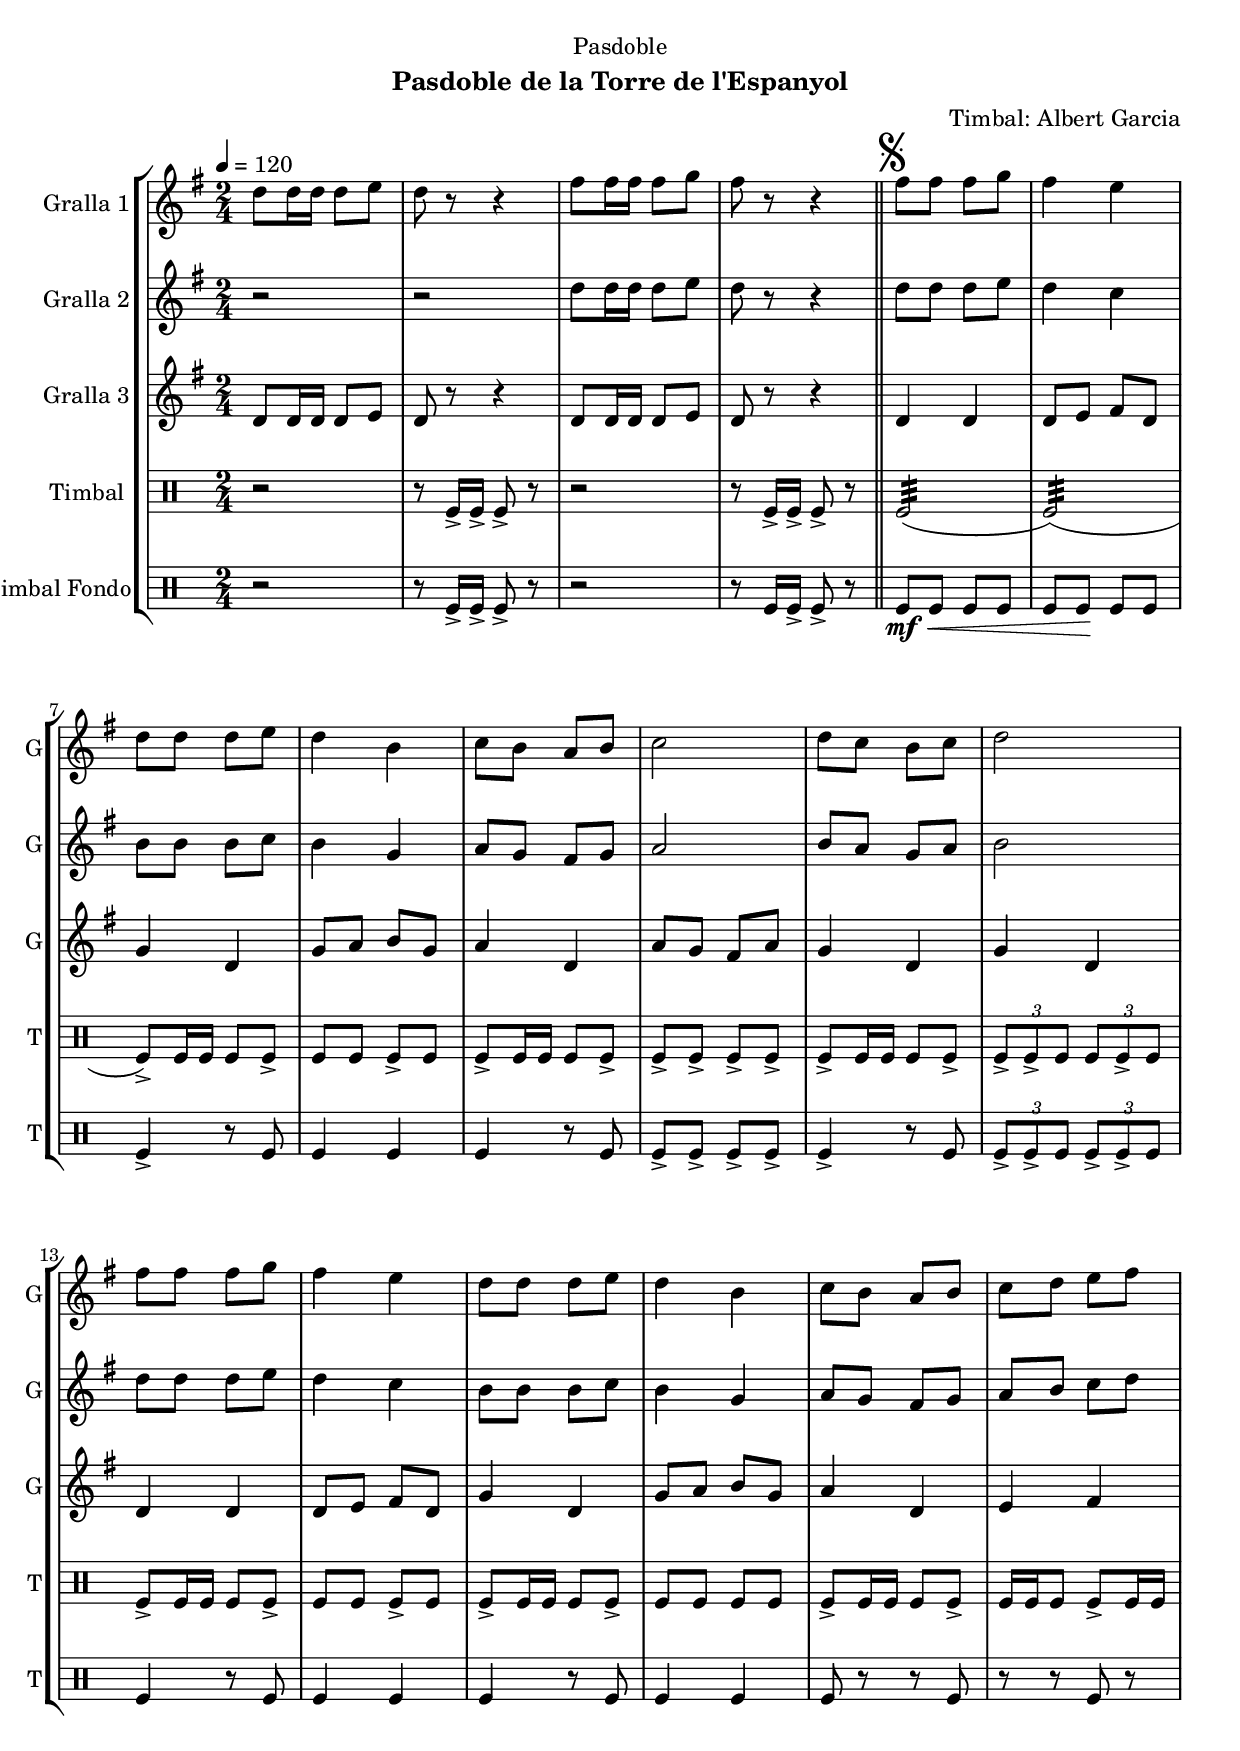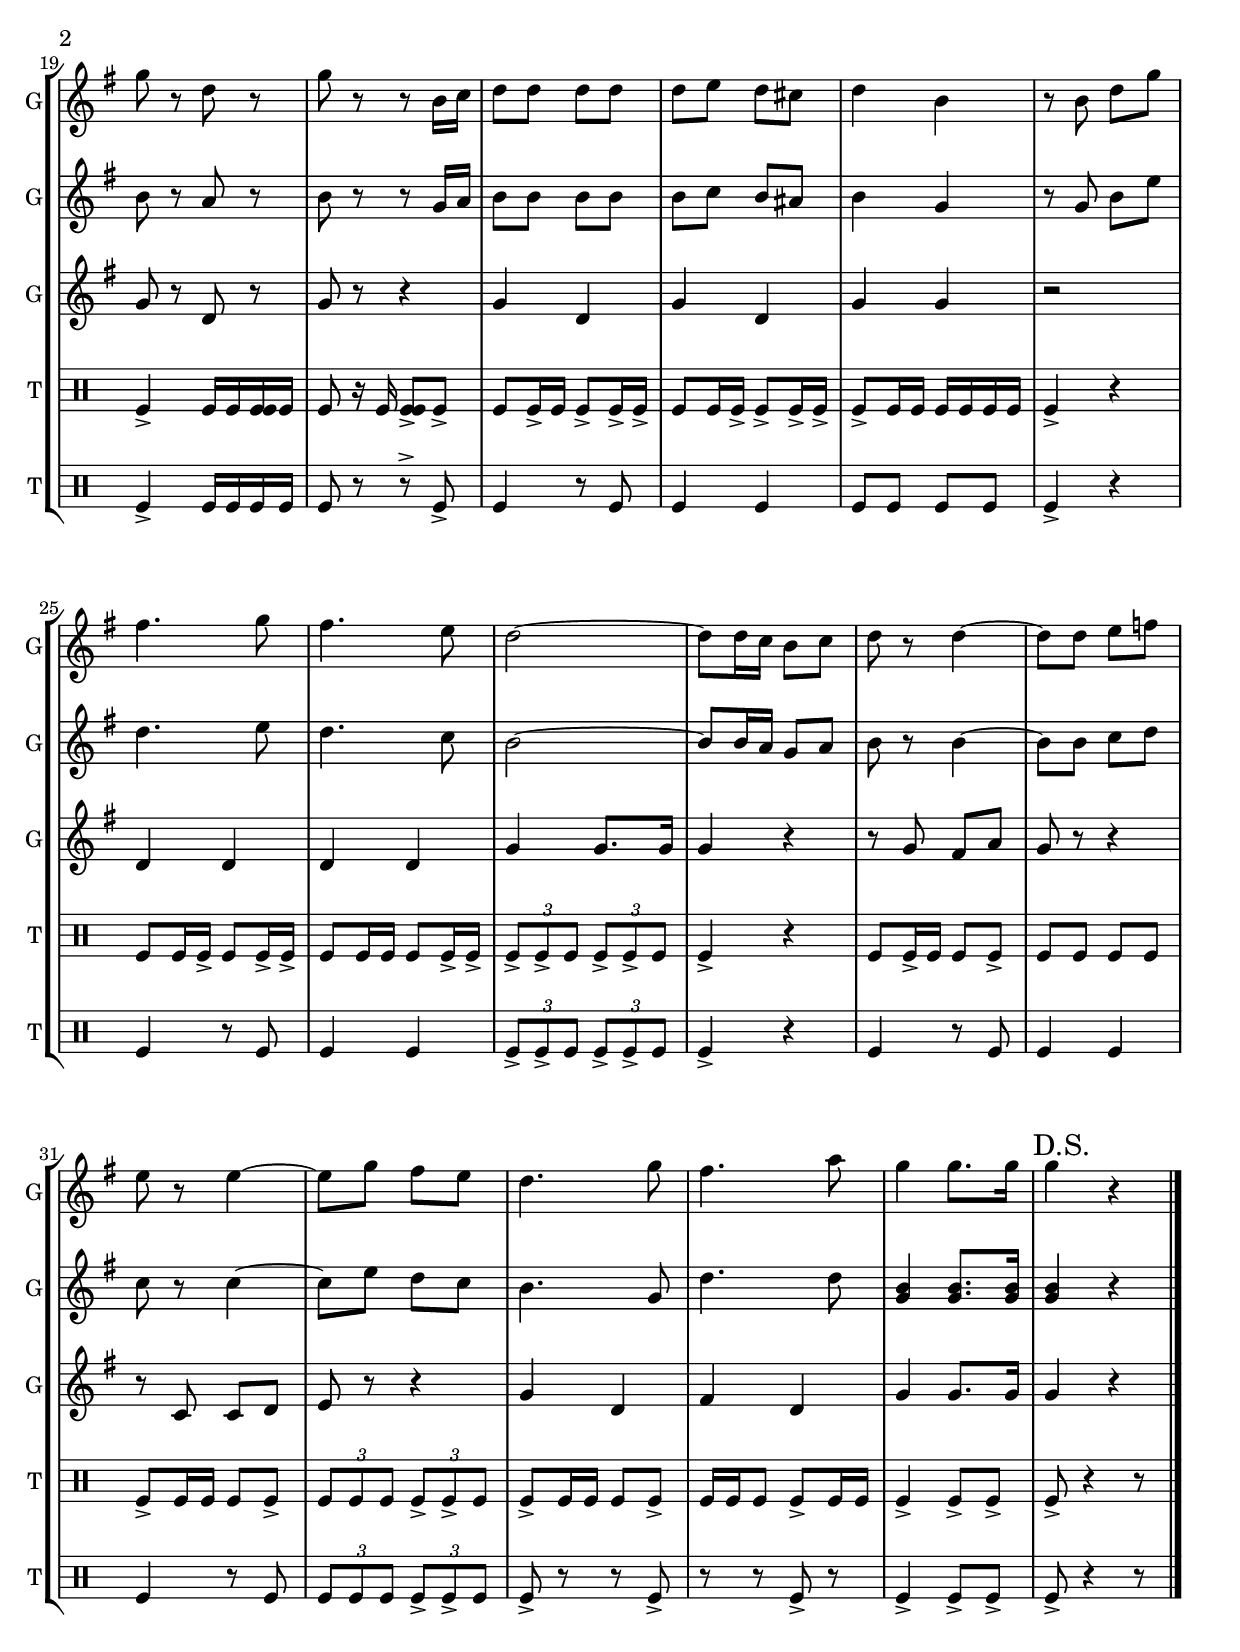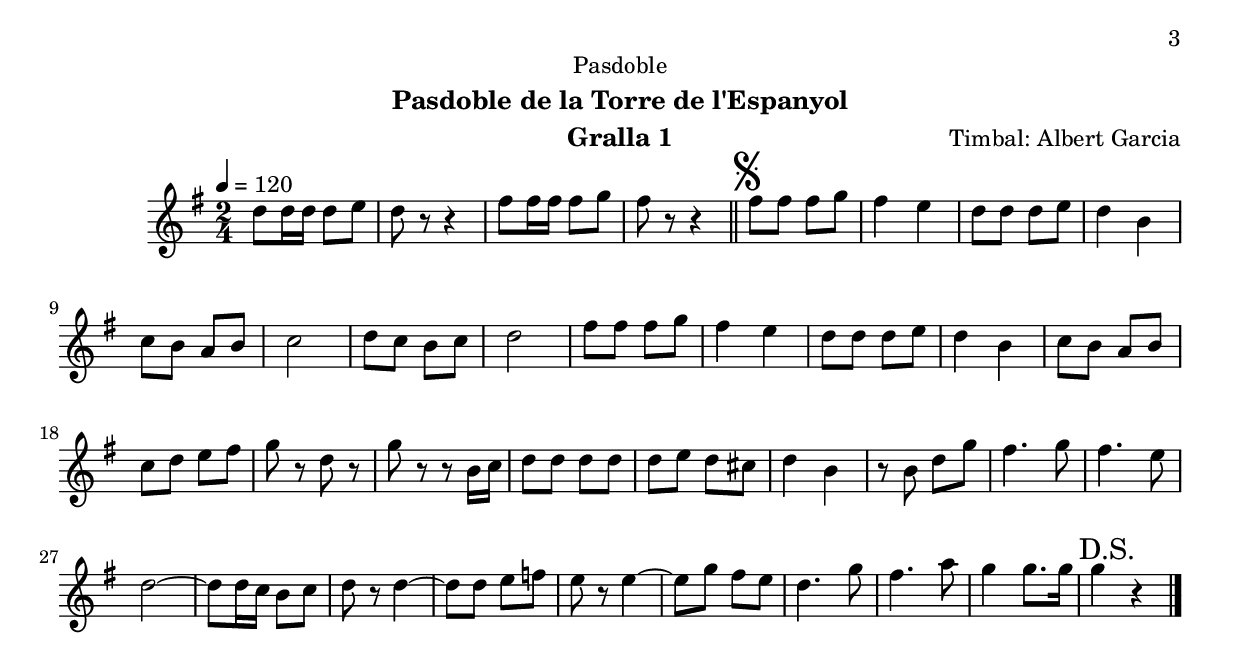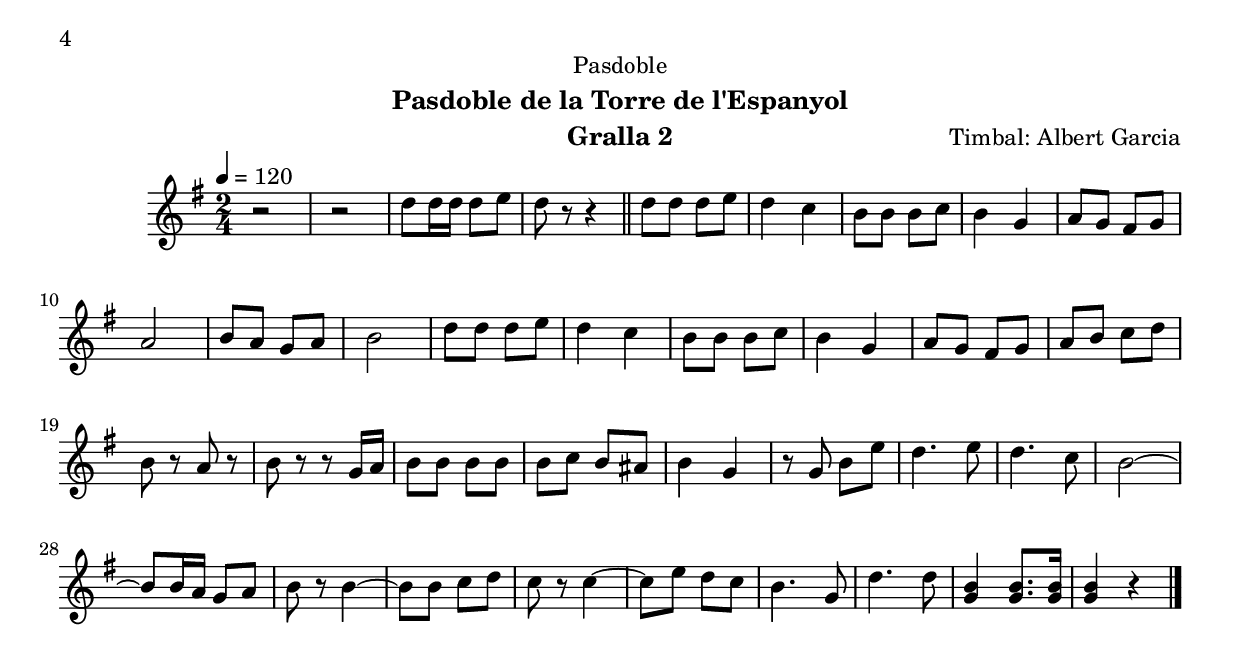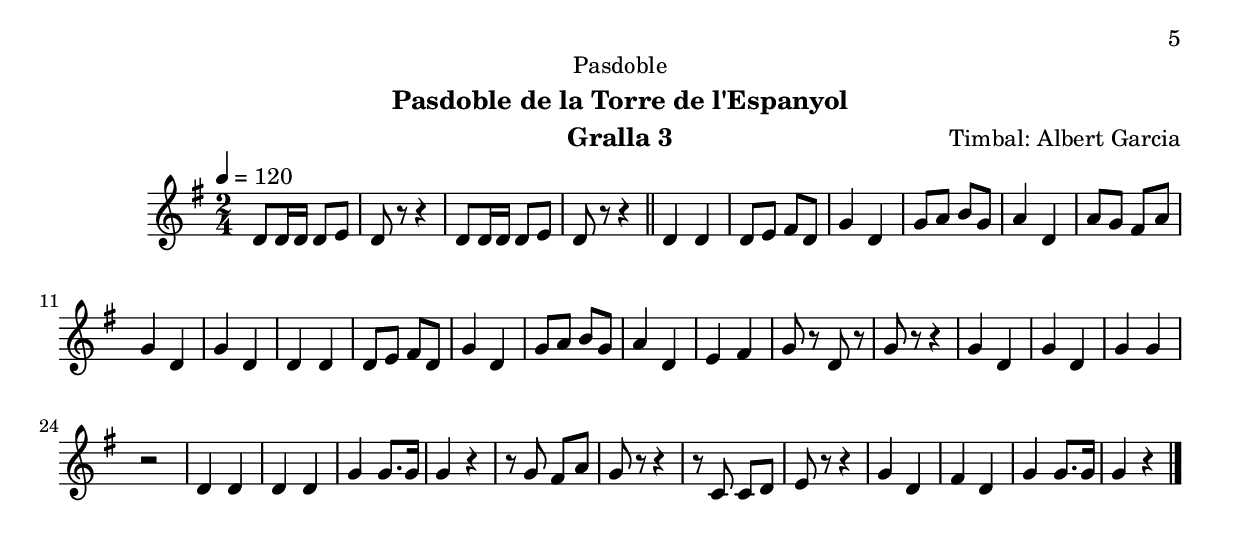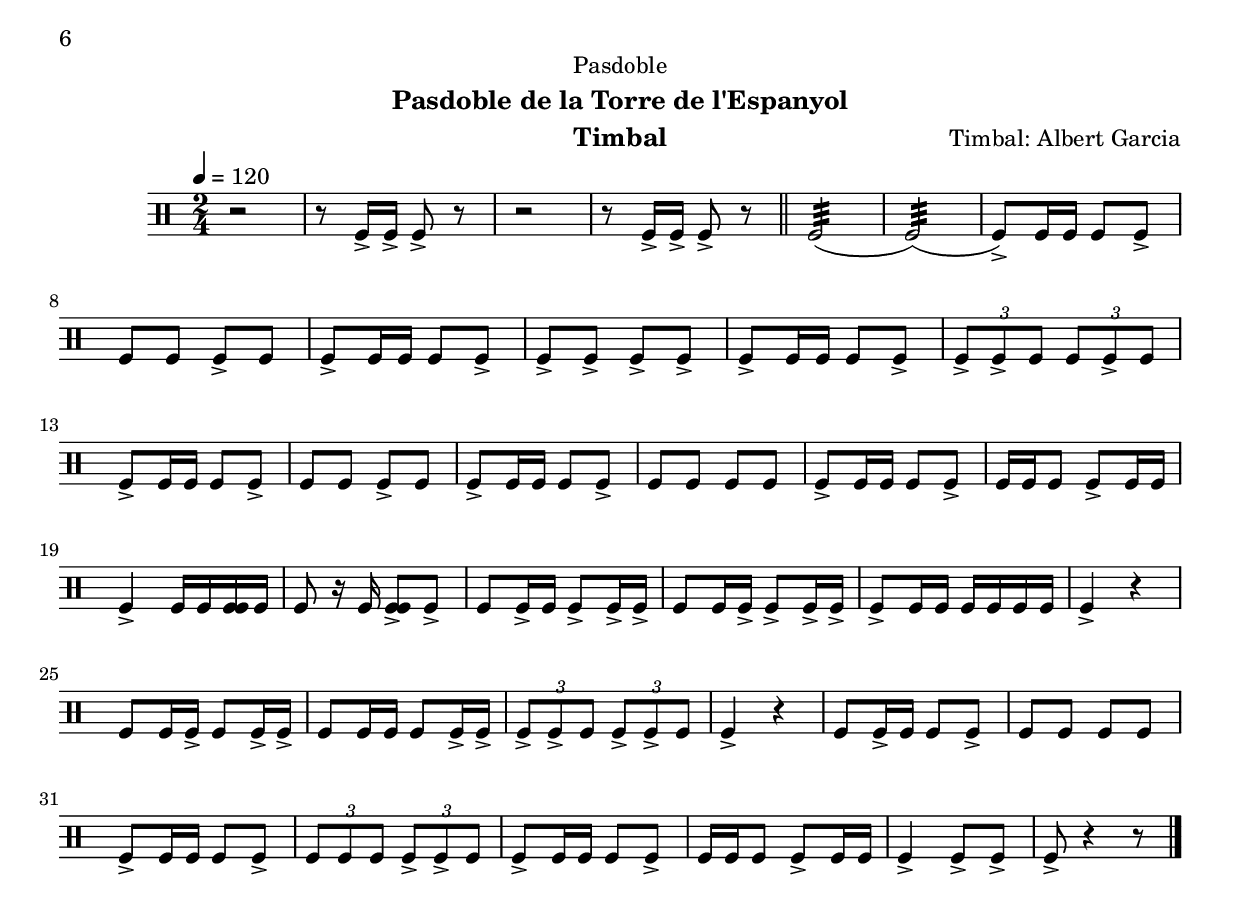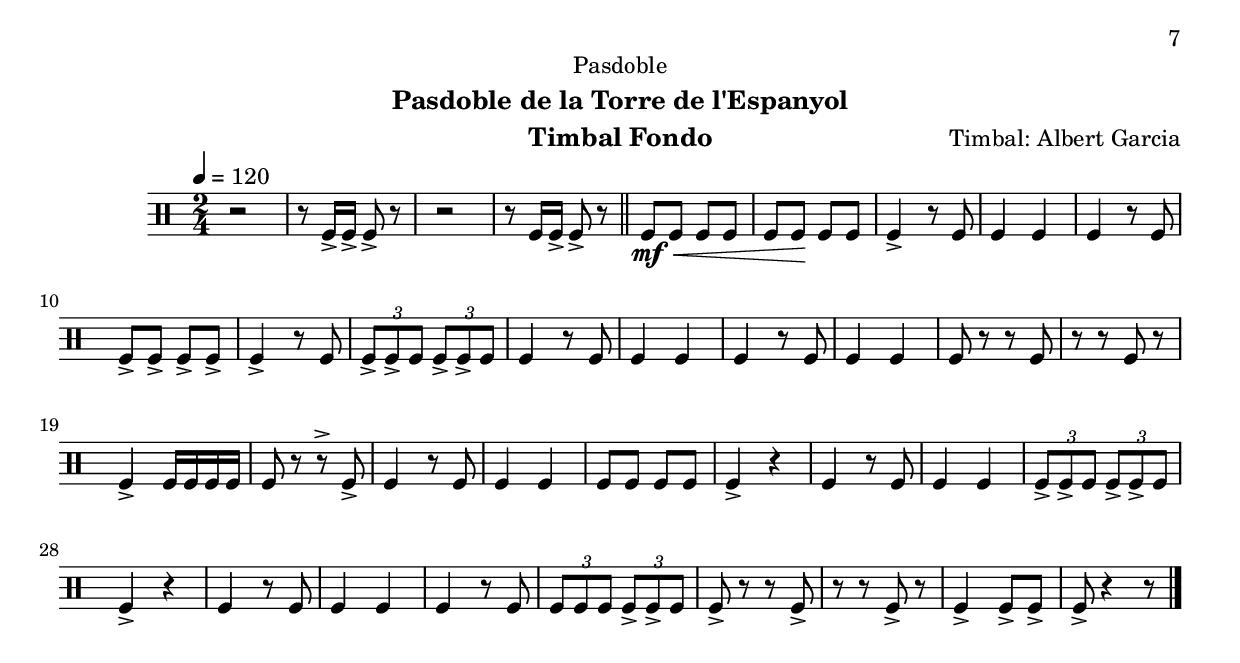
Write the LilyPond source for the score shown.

\version "2.16.2"

\header {
  dedication="Pasdoble"
  title=""
  subtitle="Pasdoble de la Torre de l'Espanyol"
  subsubtitle=""
  poet=""
  meter=""
  piece=""
  composer="Timbal: Albert Garcia"
  arranger=""
  opus=""
  instrument=""
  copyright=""
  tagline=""
}

liniaroAa =
\relative d''
{
  \tempo 4=120
  \clef treble
  \key g \major
  \time 2/4
  d8 d16 d d8 e  |
  d8 r r4  |
  fis8 fis16 fis fis8 g  |
  fis8 r r4  \bar "||"
  %05
  \mark \markup {\musicglyph #"scripts.segno"} fis8 fis fis g  |
  fis4 e  |
  d8 d d e  |
  d4 b  |
  c8 b a b  |
  %10
  c2  |
  d8 c b c  |
  d2  |
  fis8 fis fis g  |
  fis4 e  |
  %15
  d8 d d e  |
  d4 b  |
  c8 b a b  |
  c8 d e fis  |
  g8 r d r  |
  %20
  g8 r r b,16 c  |
  d8 d d d  |
  d8 e d cis  |
  d4 b  |
  r8 b d g  |
  %25
  fis4. g8  |
  fis4. e8  |
  d2 ~  |
  d8 d16 c b8 c  |
  d8 r d4 ~  |
  %30
  d8 d e f  |
  e8 r e4 ~  |
  e8 g fis e  |
  d4. g8  |
  fis4. a8  |
  %35
  g4 g8. g16  |
  \mark "D.S." g4 r4  \bar "|." % kompletite
}

liniaroAb =
\relative d''
{
  \tempo 4=120
  \clef treble
  \key g \major
  \time 2/4
  r2  |
  r2  |
  d8 d16 d d8 e  |
  d8 r r4  \bar "||"
  %05
  d8 d d e  |
  d4 c  |
  b8 b b c  |
  b4 g  |
  a8 g fis g  |
  %10
  a2  |
  b8 a g a  |
  b2  |
  d8 d d e  |
  d4 c  |
  %15
  b8 b b c  |
  b4 g  |
  a8 g fis g  |
  a8 b c d  |
  b8 r a r  |
  %20
  b8 r r g16 a  |
  b8 b b b  |
  b8 c b ais  |
  b4 g  |
  r8 g b e  |
  %25
  d4. e8  |
  d4. c8  |
  b2 ~  |
  b8 b16 a g8 a  |
  b8 r b4 ~  |
  %30
  b8 b c d  |
  c8 r c4 ~  |
  c8 e d c  |
  b4. g8  |
  d'4. d8  |
  %35
  <g, b>4 <g b>8. <g b>16  |
  <g b>4 r4  \bar "|." % kompletite
}

liniaroAc =
\relative d'
{
  \tempo 4=120
  \clef treble
  \key g \major
  \time 2/4
  d8 d16 d d8 e  |
  d8 r r4  |
  d8 d16 d d8 e  |
  d8 r r4  \bar "||"
  %05
  d4 d  |
  d8 e fis d  |
  g4 d  |
  g8 a b g  |
  a4 d,  |
  %10
  a'8 g fis a  |
  g4 d  |
  g4 d  |
  d4 d  |
  d8 e fis d  |
  %15
  g4 d  |
  g8 a b g  |
  a4 d,  |
  e4 fis  |
  g8 r d r  |
  %20
  g8 r r4  |
  g4 d  |
  g4 d  |
  g4 g  |
  r2  |
  %25
  d4 d  |
  d4 d  |
  g4 g8. g16  |
  g4 r  |
  r8 g fis a  |
  %30
  g8 r r4  |
  r8 c, c d  |
  e8 r r4  |
  g4 d  |
  fis4 d  |
  %35
  g4 g8. g16  |
  g4 r  \bar "|."
}

liniaroAd =
\drummode
{
  \tempo 4=120
  \time 2/4
  r2  |
  r8 tomfl16 -> tomfl -> tomfl8 -> r  |
  r2  |
  r8 tomfl16 -> tomfl -> tomfl8 -> r  \bar "||"
  %05
  tomfl2:32 (  |
  tomfl2:32 ) (  |
  tomfl8 -> ) tomfl16 tomfl tomfl8 tomfl ->  |
  tomfl8 tomfl tomfl -> tomfl  |
  tomfl8 -> tomfl16 tomfl tomfl8 tomfl ->  |
  %10
  tomfl8 -> tomfl -> tomfl -> tomfl ->  |
  tomfl8 -> tomfl16 tomfl tomfl8 tomfl ->  |
  \times 2/3 { tomfl8 -> tomfl -> tomfl } \times 2/3 { tomfl tomfl -> tomfl } |
  tomfl8 -> tomfl16 tomfl tomfl8 tomfl ->  |
  tomfl8 tomfl tomfl -> tomfl  |
  %15
  tomfl8 -> tomfl16 tomfl tomfl8 tomfl ->  |
  tomfl8 tomfl tomfl tomfl  |
  tomfl8 -> tomfl16 tomfl tomfl8 tomfl ->  |
  tomfl16 tomfl tomfl8 tomfl -> tomfl16 tomfl  |
  tomfl4 -> tomfl16 tomfl <tomfl tomfl> tomfl  |
  %20
  tomfl8 r16 tomfl <tomfl tomfl>8 -> tomfl ->  |
  tomfl8 tomfl16 -> tomfl tomfl8 -> tomfl16 -> tomfl ->  |
  tomfl8 tomfl16 tomfl -> tomfl8 -> tomfl16 -> tomfl ->  |
  tomfl8 -> tomfl16 tomfl tomfl tomfl tomfl tomfl  |
  tomfl4 -> r  |
  %25
  tomfl8 tomfl16 tomfl -> -> tomfl8 tomfl16 -> tomfl ->  |
  tomfl8 tomfl16 tomfl tomfl8 tomfl16 -> tomfl -> -> ->  |
  \times 2/3 { tomfl8 -> tomfl -> tomfl } \times 2/3 { tomfl -> tomfl -> tomfl }  |
  tomfl4 -> r  |
  tomfl8 tomfl16 -> tomfl tomfl8 tomfl ->  |
  %30
  tomfl8 tomfl tomfl tomfl  |
  tomfl8 -> tomfl16 tomfl tomfl8 tomfl ->  |
  \times 2/3 { tomfl8 tomfl tomfl } \times 2/3 { tomfl -> tomfl -> tomfl } |
  tomfl8 -> tomfl16 tomfl tomfl8 tomfl ->  |
  tomfl16 tomfl tomfl8 tomfl -> tomfl16 tomfl  |
  %35
  tomfl4 -> tomfl8 -> tomfl ->  |
  tomfl8 -> r4 r8  \bar "|." % kompletite
}

liniaroAe =
\drummode
{
  \tempo 4=120
  \time 2/4
  r2  |
  r8 tomfl16 -> tomfl -> tomfl8 -> r  |
  r2  |
  r8 tomfl16 tomfl -> -> tomfl8 -> r \bar "||"
  %05
  tomfl8 \mf \< tomfl tomfl tomfl  |
  tomfl8 tomfl \! \! tomfl tomfl \!  |
  tomfl4 -> r8 tomfl  |
  tomfl4 tomfl  |
  tomfl4 r8 tomfl  |
  %10
  tomfl8 -> tomfl -> tomfl -> tomfl ->  |
  tomfl4 -> r8 tomfl  |
  \times 2/3 { tomfl8 -> tomfl -> tomfl } \times 2/3 { tomfl -> tomfl -> tomfl } |
  tomfl4 r8 tomfl  |
  tomfl4 tomfl  |
  %15
  tomfl4 r8 tomfl  |
  tomfl4 tomfl  |
  tomfl8 r r tomfl  |
  r8 r tomfl r  |
  tomfl4 -> tomfl16 tomfl tomfl tomfl  |
  %20
  tomfl8 r r -> tomfl ->  |
  tomfl4 r8 tomfl  |
  tomfl4 tomfl  |
  tomfl8 tomfl tomfl tomfl  |
  tomfl4 -> r  |
  %25
  tomfl4 r8 tomfl  |
  tomfl4 tomfl  |
  \times 2/3 { tomfl8 -> tomfl -> tomfl } \times 2/3 { tomfl -> tomfl -> tomfl } |
  tomfl4 -> r  |
  tomfl4 r8 tomfl  |
  %30
  tomfl4 tomfl  |
  tomfl4 r8 tomfl  |
  \times 2/3 { tomfl8 tomfl tomfl } \times 2/3 { tomfl -> -> tomfl -> tomfl } |
  tomfl8 -> r r tomfl ->  |
  r8 r tomfl -> r  |
  %35
  tomfl4 -> tomfl8 -> tomfl ->  |
  tomfl8 -> r4 r8  \bar "|." % kompletite
}

\bookpart {
  \score {
    \new StaffGroup {
      \override Score.RehearsalMark #'self-alignment-X = #LEFT
      <<
        \new Staff \with {instrumentName = #"Gralla 1" shortInstrumentName = #"G"} \liniaroAa
        \new Staff \with {instrumentName = #"Gralla 2" shortInstrumentName = #"G"} \liniaroAb
        \new Staff \with {instrumentName = #"Gralla 3" shortInstrumentName = #"G"} \liniaroAc
        \new DrumStaff \with {instrumentName = #"Timbal" shortInstrumentName = #"T"} \liniaroAd
        \new DrumStaff \with {instrumentName = #"Timbal Fondo" shortInstrumentName = #"T"} \liniaroAe
      >>
    }
    \layout {}
  }
  \score { \unfoldRepeats
    \new StaffGroup {
      \override Score.RehearsalMark #'self-alignment-X = #LEFT
      <<
        \new Staff \with {instrumentName = #"Gralla 1" shortInstrumentName = #"G"} \liniaroAa
        \new Staff \with {instrumentName = #"Gralla 2" shortInstrumentName = #"G"} \liniaroAb
        \new Staff \with {instrumentName = #"Gralla 3" shortInstrumentName = #"G"} \liniaroAc
        \new DrumStaff \with {instrumentName = #"Timbal" shortInstrumentName = #"T"} \liniaroAd
        \new DrumStaff \with {instrumentName = #"Timbal Fondo" shortInstrumentName = #"T"} \liniaroAe
      >>
    }
    \midi {
      \set Staff.midiInstrument = "oboe"
      \set DrumStaff.midiInstrument = "drums"
    }
  }
}

\bookpart {
  \header {instrument="Gralla 1"}
  \score {
    \new StaffGroup {
      \override Score.RehearsalMark #'self-alignment-X = #LEFT
      <<
        \new Staff \liniaroAa
      >>
    }
    \layout {}
  }
  \score { \unfoldRepeats
    \new StaffGroup {
      \override Score.RehearsalMark #'self-alignment-X = #LEFT
      <<
        \new Staff \liniaroAa
      >>
    }
    \midi {
      \set Staff.midiInstrument = "oboe"
      \set DrumStaff.midiInstrument = "drums"
    }
  }
}

\bookpart {
  \header {instrument="Gralla 2"}
  \score {
    \new StaffGroup {
      \override Score.RehearsalMark #'self-alignment-X = #LEFT
      <<
        \new Staff \liniaroAb
      >>
    }
    \layout {}
  }
  \score { \unfoldRepeats
    \new StaffGroup {
      \override Score.RehearsalMark #'self-alignment-X = #LEFT
      <<
        \new Staff \liniaroAb
      >>
    }
    \midi {
      \set Staff.midiInstrument = "oboe"
      \set DrumStaff.midiInstrument = "drums"
    }
  }
}

\bookpart {
  \header {instrument="Gralla 3"}
  \score {
    \new StaffGroup {
      \override Score.RehearsalMark #'self-alignment-X = #LEFT
      <<
        \new Staff \liniaroAc
      >>
    }
    \layout {}
  }
  \score { \unfoldRepeats
    \new StaffGroup {
      \override Score.RehearsalMark #'self-alignment-X = #LEFT
      <<
        \new Staff \liniaroAc
      >>
    }
    \midi {
      \set Staff.midiInstrument = "oboe"
      \set DrumStaff.midiInstrument = "drums"
    }
  }
}

\bookpart {
  \header {instrument="Timbal"}
  \score {
    \new StaffGroup {
      \override Score.RehearsalMark #'self-alignment-X = #LEFT
      <<
        \new DrumStaff \liniaroAd
      >>
    }
    \layout {}
  }
  \score { \unfoldRepeats
    \new StaffGroup {
      \override Score.RehearsalMark #'self-alignment-X = #LEFT
      <<
        \new DrumStaff \liniaroAd
      >>
    }
    \midi {
      \set Staff.midiInstrument = "oboe"
      \set DrumStaff.midiInstrument = "drums"
    }
  }
}

\bookpart {
  \header {instrument="Timbal Fondo"}
  \score {
    \new StaffGroup {
      \override Score.RehearsalMark #'self-alignment-X = #LEFT
      <<
        \new DrumStaff \liniaroAe
      >>
    }
    \layout {}
  }
  \score { \unfoldRepeats
    \new StaffGroup {
      \override Score.RehearsalMark #'self-alignment-X = #LEFT
      <<
        \new DrumStaff \liniaroAe
      >>
    }
    \midi {
      \set Staff.midiInstrument = "oboe"
      \set DrumStaff.midiInstrument = "drums"
    }
  }
}

